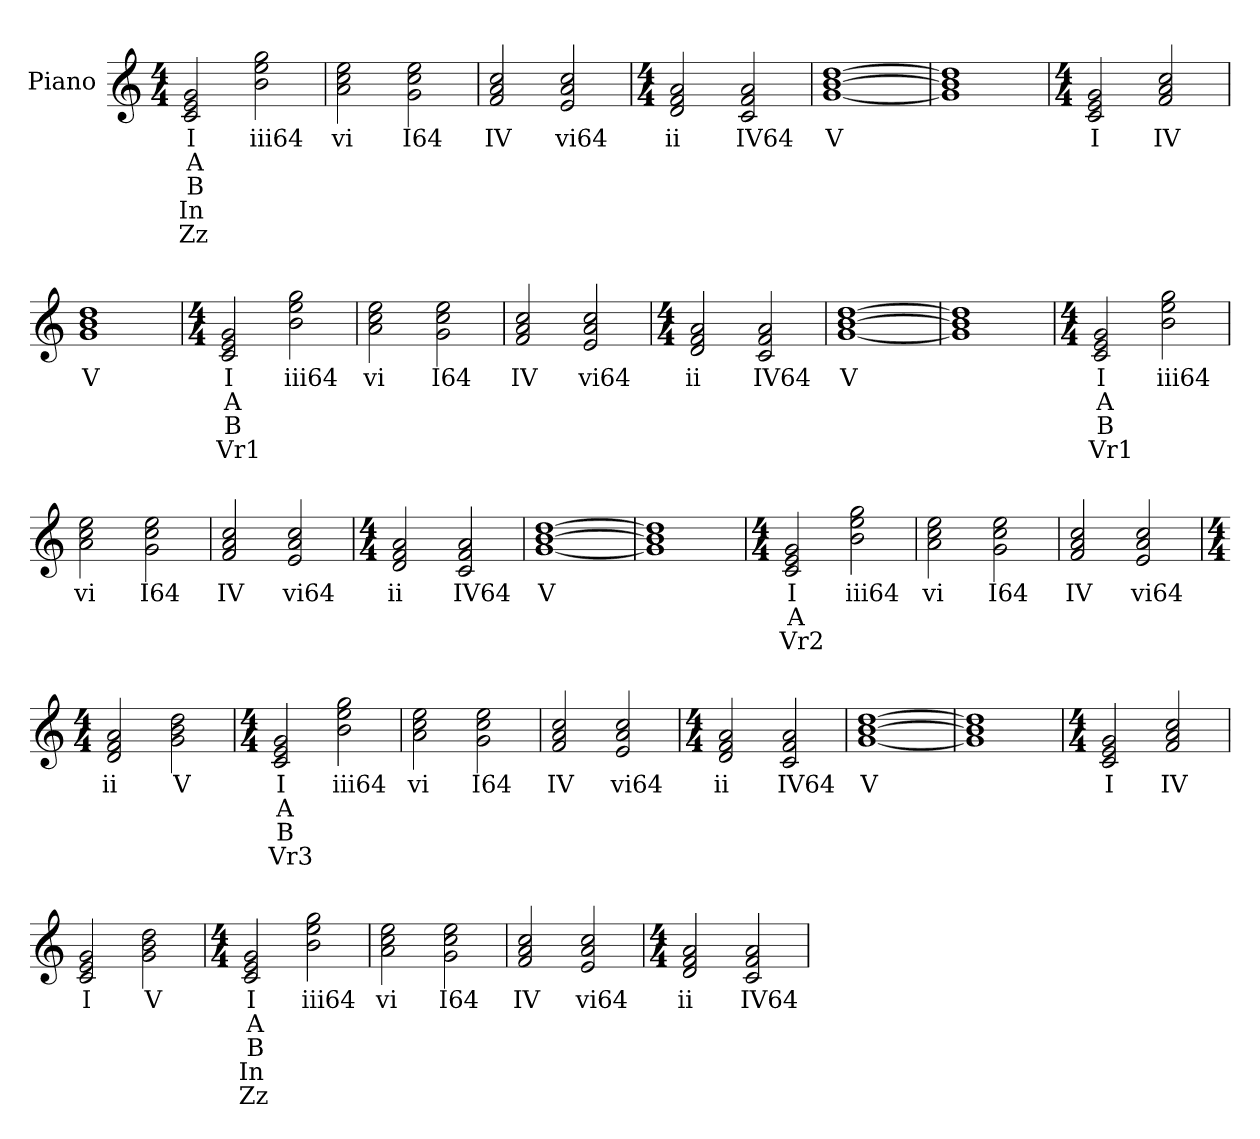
**kern	**text	**text	**text	**text	**text
*part1	*part1	*part1	*part1	*part1	*part1
*staff1	*staff1	*staff1	*staff1	*staff1	*staff1
*I"Piano	*	*	*	*	*
*I'Pno	*	*	*	*	*
*k[]	*	*	*	*	*
*C:	*	*	*	*	*
*M4/4	*	*	*	*	*
=	=	=	=	=	=
2c 2e 2g	I	A	B	In	Zz
2b 2ee 2gg	iii64	.	.	.	.
=	=	=	=	=	=
*k[]	*	*	*	*	*
*C:	*	*	*	*	*
2a 2cc 2ee	vi	.	.	.	.
2g 2cc 2ee	I64	.	.	.	.
=	=	=	=	=	=
*k[]	*	*	*	*	*
*C:	*	*	*	*	*
2f 2a 2cc	IV	.	.	.	.
2e 2a 2cc	vi64	.	.	.	.
=	=	=	=	=	=
*k[]	*	*	*	*	*
*C:	*	*	*	*	*
*M4/4	*	*	*	*	*
2d 2f 2a	ii	.	.	.	.
2c 2f 2a	IV64	.	.	.	.
=	=	=	=	=	=
*k[]	*	*	*	*	*
*C:	*	*	*	*	*
[1g [1b [1dd	V	.	.	.	.
=	=	=	=	=	=
*k[]	*	*	*	*	*
*C:	*	*	*	*	*
1g] 1b] 1dd]	.	.	.	.	.
=	=	=	=	=	=
*k[]	*	*	*	*	*
*C:	*	*	*	*	*
*M4/4	*	*	*	*	*
2c 2e 2g	I	.	.	.	.
2f 2a 2cc	IV	.	.	.	.
=	=	=	=	=	=
*k[]	*	*	*	*	*
*C:	*	*	*	*	*
1g 1b 1dd	V	.	.	.	.
=	=	=	=	=	=
*k[]	*	*	*	*	*
*C:	*	*	*	*	*
*M4/4	*	*	*	*	*
2c 2e 2g	I	A	B	Vr1	.
2b 2ee 2gg	iii64	.	.	.	.
=	=	=	=	=	=
*k[]	*	*	*	*	*
*C:	*	*	*	*	*
2a 2cc 2ee	vi	.	.	.	.
2g 2cc 2ee	I64	.	.	.	.
=	=	=	=	=	=
*k[]	*	*	*	*	*
*C:	*	*	*	*	*
2f 2a 2cc	IV	.	.	.	.
2e 2a 2cc	vi64	.	.	.	.
=	=	=	=	=	=
*k[]	*	*	*	*	*
*C:	*	*	*	*	*
*M4/4	*	*	*	*	*
2d 2f 2a	ii	.	.	.	.
2c 2f 2a	IV64	.	.	.	.
=	=	=	=	=	=
*k[]	*	*	*	*	*
*C:	*	*	*	*	*
[1g [1b [1dd	V	.	.	.	.
=	=	=	=	=	=
*k[]	*	*	*	*	*
*C:	*	*	*	*	*
1g] 1b] 1dd]	.	.	.	.	.
=	=	=	=	=	=
*k[]	*	*	*	*	*
*C:	*	*	*	*	*
*M4/4	*	*	*	*	*
2c 2e 2g	I	A	B	Vr1	.
2b 2ee 2gg	iii64	.	.	.	.
=	=	=	=	=	=
*k[]	*	*	*	*	*
*C:	*	*	*	*	*
2a 2cc 2ee	vi	.	.	.	.
2g 2cc 2ee	I64	.	.	.	.
=	=	=	=	=	=
*k[]	*	*	*	*	*
*C:	*	*	*	*	*
2f 2a 2cc	IV	.	.	.	.
2e 2a 2cc	vi64	.	.	.	.
=	=	=	=	=	=
*k[]	*	*	*	*	*
*C:	*	*	*	*	*
*M4/4	*	*	*	*	*
2d 2f 2a	ii	.	.	.	.
2c 2f 2a	IV64	.	.	.	.
=	=	=	=	=	=
*k[]	*	*	*	*	*
*C:	*	*	*	*	*
[1g [1b [1dd	V	.	.	.	.
=	=	=	=	=	=
*k[]	*	*	*	*	*
*C:	*	*	*	*	*
1g] 1b] 1dd]	.	.	.	.	.
=	=	=	=	=	=
*k[]	*	*	*	*	*
*C:	*	*	*	*	*
*M4/4	*	*	*	*	*
2c 2e 2g	I	A	Vr2	.	.
2b 2ee 2gg	iii64	.	.	.	.
=	=	=	=	=	=
*k[]	*	*	*	*	*
*C:	*	*	*	*	*
2a 2cc 2ee	vi	.	.	.	.
2g 2cc 2ee	I64	.	.	.	.
=	=	=	=	=	=
*k[]	*	*	*	*	*
*C:	*	*	*	*	*
2f 2a 2cc	IV	.	.	.	.
2e 2a 2cc	vi64	.	.	.	.
=	=	=	=	=	=
*k[]	*	*	*	*	*
*C:	*	*	*	*	*
*M4/4	*	*	*	*	*
2d 2f 2a	ii	.	.	.	.
2g 2b 2dd	V	.	.	.	.
=	=	=	=	=	=
*k[]	*	*	*	*	*
*C:	*	*	*	*	*
*M4/4	*	*	*	*	*
2c 2e 2g	I	A	B	Vr3	.
2b 2ee 2gg	iii64	.	.	.	.
=	=	=	=	=	=
*k[]	*	*	*	*	*
*C:	*	*	*	*	*
2a 2cc 2ee	vi	.	.	.	.
2g 2cc 2ee	I64	.	.	.	.
=	=	=	=	=	=
*k[]	*	*	*	*	*
*C:	*	*	*	*	*
2f 2a 2cc	IV	.	.	.	.
2e 2a 2cc	vi64	.	.	.	.
=	=	=	=	=	=
*k[]	*	*	*	*	*
*C:	*	*	*	*	*
*M4/4	*	*	*	*	*
2d 2f 2a	ii	.	.	.	.
2c 2f 2a	IV64	.	.	.	.
=	=	=	=	=	=
*k[]	*	*	*	*	*
*C:	*	*	*	*	*
[1g [1b [1dd	V	.	.	.	.
=	=	=	=	=	=
*k[]	*	*	*	*	*
*C:	*	*	*	*	*
1g] 1b] 1dd]	.	.	.	.	.
=	=	=	=	=	=
*k[]	*	*	*	*	*
*C:	*	*	*	*	*
*M4/4	*	*	*	*	*
2c 2e 2g	I	.	.	.	.
2f 2a 2cc	IV	.	.	.	.
=	=	=	=	=	=
*k[]	*	*	*	*	*
*C:	*	*	*	*	*
2c 2e 2g	I	.	.	.	.
2g 2b 2dd	V	.	.	.	.
=	=	=	=	=	=
*k[]	*	*	*	*	*
*C:	*	*	*	*	*
*M4/4	*	*	*	*	*
2c 2e 2g	I	A	B	In	Zz
2b 2ee 2gg	iii64	.	.	.	.
=	=	=	=	=	=
*k[]	*	*	*	*	*
*C:	*	*	*	*	*
2a 2cc 2ee	vi	.	.	.	.
2g 2cc 2ee	I64	.	.	.	.
=	=	=	=	=	=
*k[]	*	*	*	*	*
*C:	*	*	*	*	*
2f 2a 2cc	IV	.	.	.	.
2e 2a 2cc	vi64	.	.	.	.
=	=	=	=	=	=
*k[]	*	*	*	*	*
*C:	*	*	*	*	*
*M4/4	*	*	*	*	*
2d 2f 2a	ii	.	.	.	.
2c 2f 2a	IV64	.	.	.	.
=	=	=	=	=	=
*-	*-	*-	*-	*-	*-
